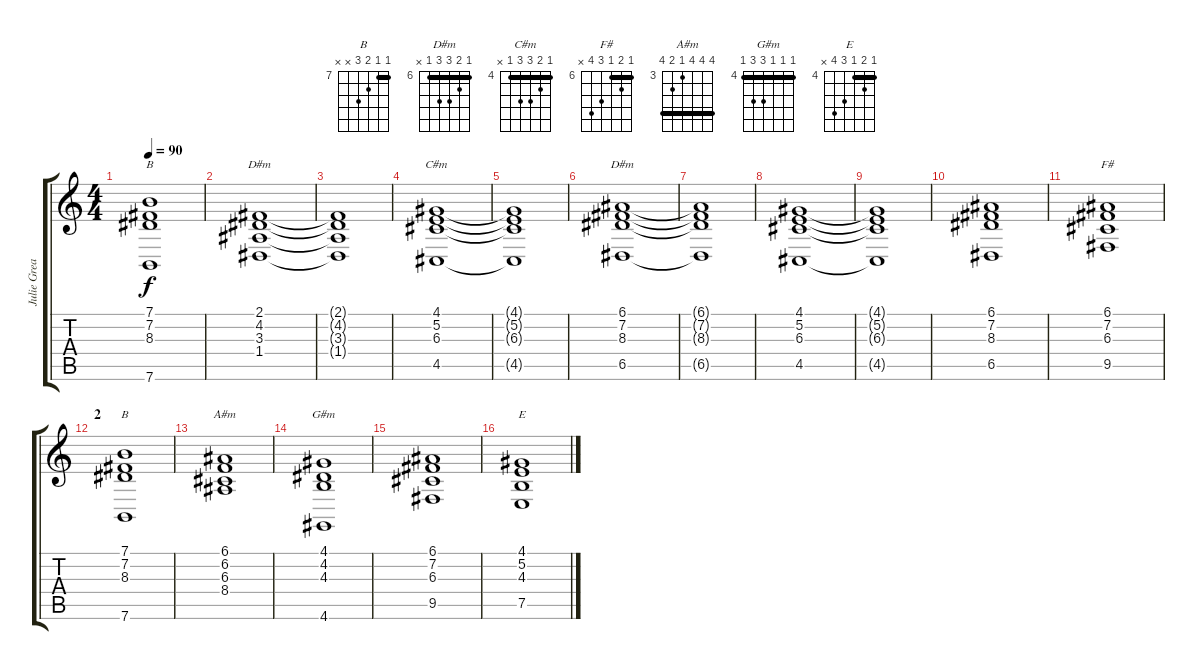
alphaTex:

\track ("Julie Greaux - Tastiera" "Julie Grea") {instrument stringensemble1}
\staff {score tabs}
\tuning (E4 B3 G3 D3 A2 E2) {hide}
\chord ("B" 2 4 4 4 2 x) {barre 2}
\chord ("D#m" 2 4 3 1 x x)
\chord ("C#m" 4 5 6 6 4 x) {firstfret 4 barre 4}
\chord ("D#m" 6 7 8 8 6 x) {firstfret 6 barre 6}
\chord ("F#" 6 7 6 8 9 x) {firstfret 6 barre 6}
\chord ("B" 7 7 8 9 x x) {firstfret 7 barre 7}
\chord ("A#m" 6 6 6 3 4 6) {firstfret 3 barre 6}
\chord ("G#m" 4 4 4 6 6 4) {firstfret 4 barre 4}
\chord ("E" 4 5 4 6 7 x) {firstfret 4 barre 4}
\ts (4 4)
\tempo 90
\clef g2
\ks c
(7.1 7.2 8.3 7.6).1{ch "B" dy f} |
(2.1 4.2 3.3 1.4).1{ch "D#m"} |
(2.1{t} 4.2{t} 3.3{t} 1.4{t}).1 |
(4.1 5.2 6.3 4.5).1{ch "C#m"} |
(4.1{t} 5.2{t} 6.3{t} 4.5{t}).1 |
(6.1 7.2 8.3 6.5).1{ch "D#m"} |
(6.1{t} 7.2{t} 8.3{t} 6.5{t}).1 |
(4.1 5.2 6.3 4.5).1 |
(4.1{t} 5.2{t} 6.3{t} 4.5{t}).1 |
(6.1 7.2 8.3 6.5).1 |
(6.1 7.2 6.3 9.5).1{ch "F#"} |
\section ("" "2")
(7.1 7.2 8.3 7.6).1{ch "B"} |
(6.1 6.2 6.3 8.4).1{ch "A#m"} |
(4.1 4.2 4.3 4.6).1{ch "G#m"} |
(6.1 7.2 6.3 9.5).1 |
(4.1 5.2 4.3 7.5).1{ch "E"}
